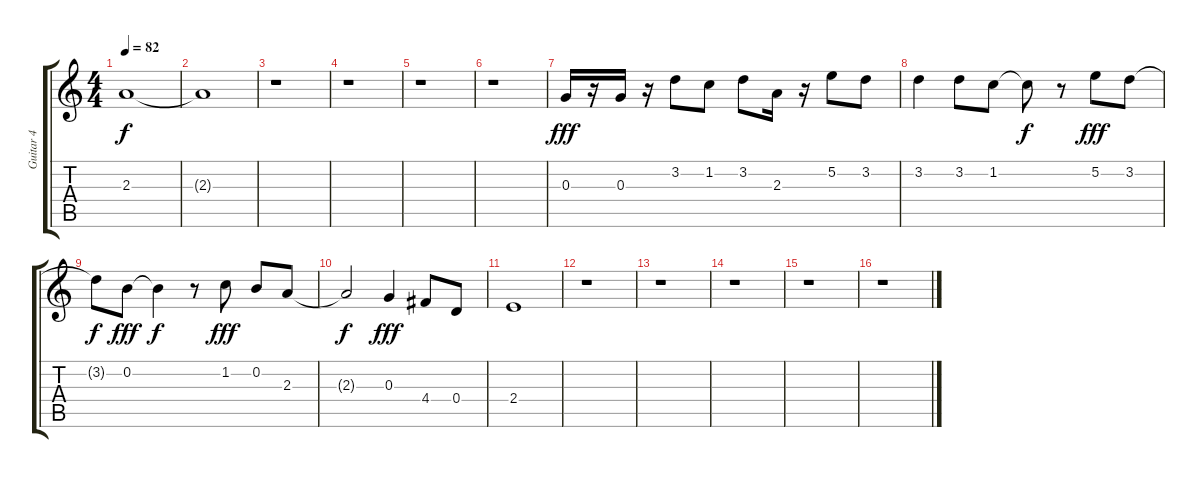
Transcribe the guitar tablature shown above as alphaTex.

\track ("Guitar 4" "Guitar 4") {instrument distortionguitar}
\staff {score tabs}
\tuning (E4 B3 G3 D3 A2 E2) {hide}
\ts (4 4)
\tempo 82
\clef g2
\ks c
2.3{t}.1{dy f} |
2.3{t}.1 |
r.1 |
r.1 |
r.1 |
r.1 |
0.3.16{dy fff} r.16 0.3.16 r.16 3.2.8 1.2.8 3.2.8 2.3.16 r.16 5.2.8 3.2.8 |
3.2.4 3.2.8 1.2.8 1.2{t}.8{dy f} r.8 5.2.8{dy fff} 3.2.8 |
3.2{t}.8{dy f} 0.2.8{dy fff} 0.2{t}.4{dy f} r.8 1.2.8{dy fff} 0.2.8 2.3.8 |
2.3{t}.2{dy f} 0.3.4{dy fff} 4.4.8 0.4.8 |
2.4.1 |
r.1 |
r.1 |
r.1 |
r.1 |
r.1
